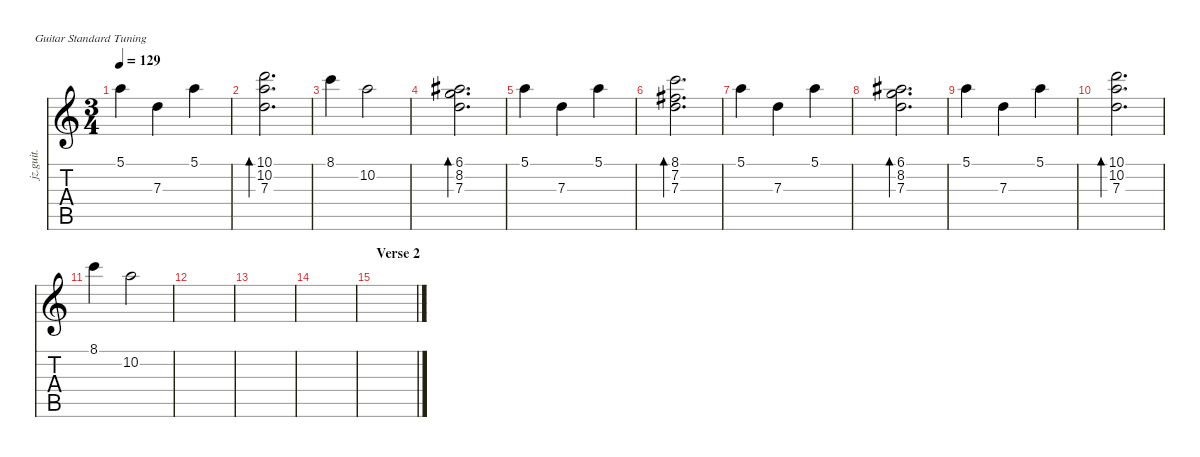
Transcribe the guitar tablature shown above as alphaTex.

\defaultSystemsLayout 4
\hideDynamics
\bracketExtendMode nobrackets
\otherSystemsTrackNameOrientation horizontal
\track ("Electric Guitar" "jz.guit.") {instrument electricguitarjazz}
\staff {score tabs}
\tuning (E4 B3 G3 D3 A2 E2)
\ts (3 4)
\tempo 129
\clef g2
\ks c
5.1.4{dy mf} 7.3.4 5.1.4 |
(7.3 10.2 10.1).2{d bd 223} |
8.1.4 10.2.2 |
(7.3 8.2 6.1{acc #}).2{d bd 223} |
5.1.4 7.3.4 5.1.4 |
(7.3 7.2{acc #} 8.1).2{d bd 223} |
5.1.4 7.3.4 5.1.4 |
(7.3 8.2 6.1{acc #}).2{d bd 223} |
5.1.4 7.3.4 5.1.4 |
(7.3 10.2 10.1).2{d bd 223} |
8.1.4 10.2.2 |
|
|
|
\section ("" "Verse 2")
